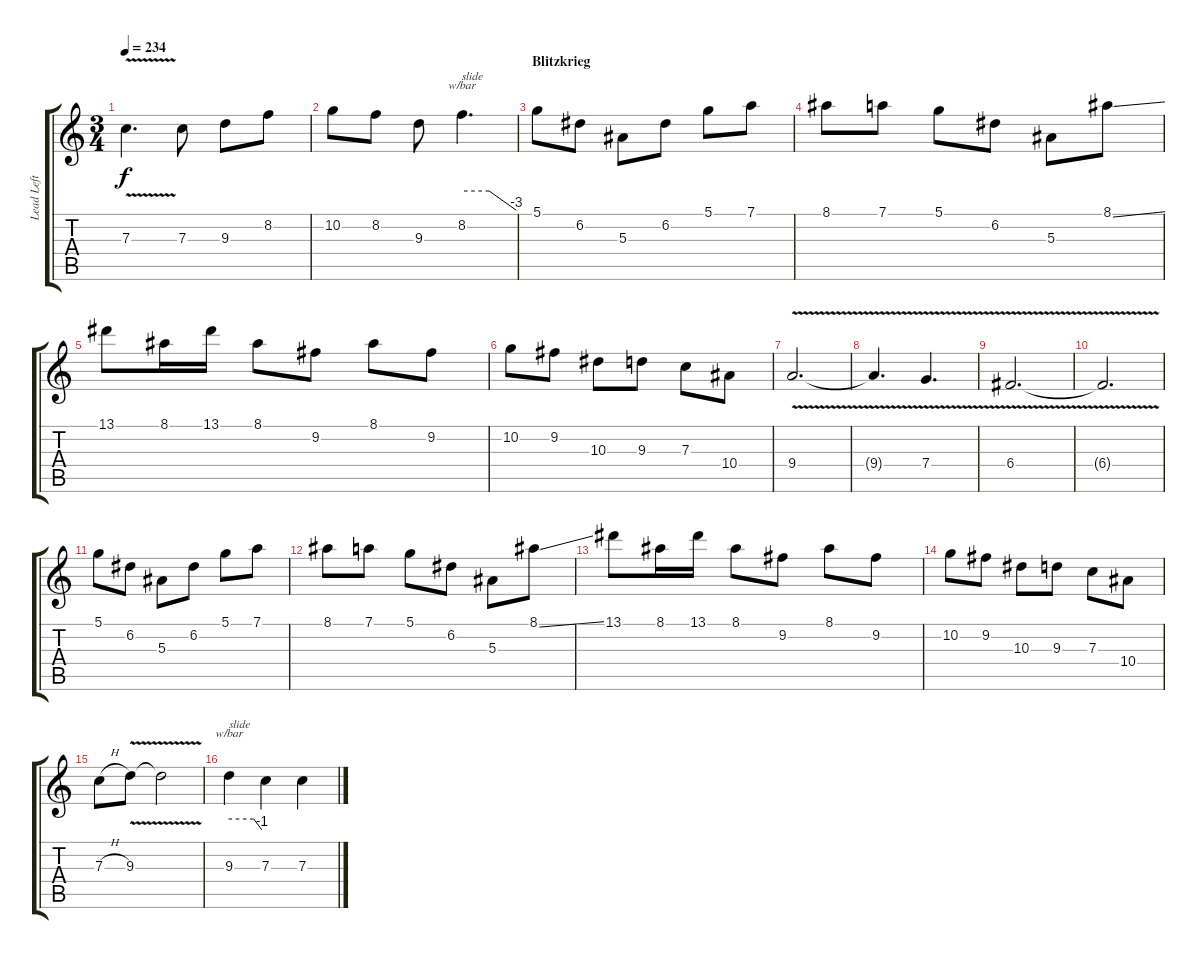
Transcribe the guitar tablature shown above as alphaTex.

\track ("Lead Left" "Lead Left") {instrument distortionguitar}
\staff {score tabs}
\tuning (D4 A3 F3 C3 G2 D2) {hide}
\ts (3 4)
\tempo 234
\clef g2
\ks c
7.3{v}.4{d dy f} 7.3.8 9.3.8 8.2.8 |
10.2.8 8.2.8 9.3.8 8.2.4{d tbe (custom default 0 0 30 0 60 -12) txt "slide"} |
\section ("" "Blitzkrieg")
5.1.8 6.2.8 5.3.8 6.2.8 5.1.8 7.1.8 |
8.1.8 7.1.8 5.1.8 6.2.8 5.3.8 8.1{ss}.8 |
13.1.8 8.1.16 13.1.16 8.1.8 9.2.8 8.1.8 9.2.8 |
10.2.8 9.2.8 10.3.8 9.3.8 7.3.8 10.4.8 |
9.4{v}.2{d} |
9.4{t}.4{d} 7.4{v}.4{d} |
6.4{v}.2{d} |
6.4{t}.2{d} |
5.1.8 6.2.8 5.3.8 6.2.8 5.1.8 7.1.8 |
8.1.8 7.1.8 5.1.8 6.2.8 5.3.8 8.1{ss}.8 |
13.1.8 8.1.16 13.1.16 8.1.8 9.2.8 8.1.8 9.2.8 |
10.2.8 9.2.8 10.3.8 9.3.8 7.3.8 10.4.8 |
7.3{h}.8 9.3{v}.8 9.3{t}.2 |
9.3.4{tbe (custom default 0 0 45 0 60 -4) txt "slide"} 7.3.4 7.3.4
